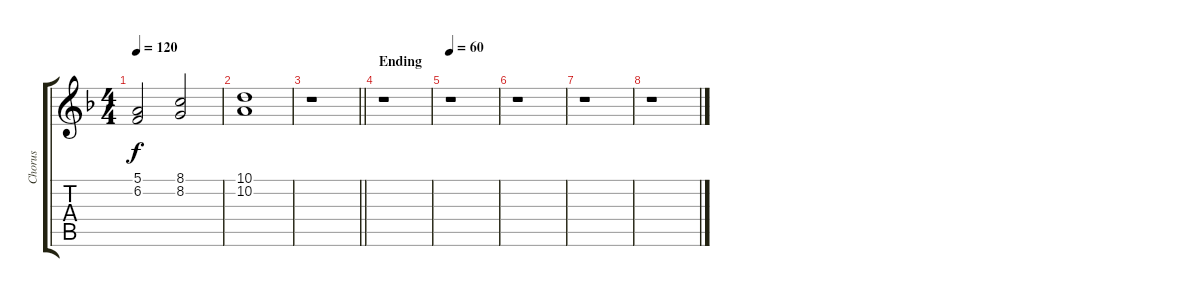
\track ("Chorus" "Chorus") {instrument sopranosax}
\staff {score tabs}
\tuning (E4 B3 G3 D3 A2 E2) {hide}
\ts (4 4)
\tempo 120
\clef g2
\ks dminor
(5.1{t} 6.2{t}).2{dy f} (8.1 8.2).2 |
(10.1 10.2).1 |
\barLineRight lightlight
r.1 |
\section ("" "Ending")
r.1 |
\tempo 60
r.1 |
r.1 |
r.1 |
r.1
